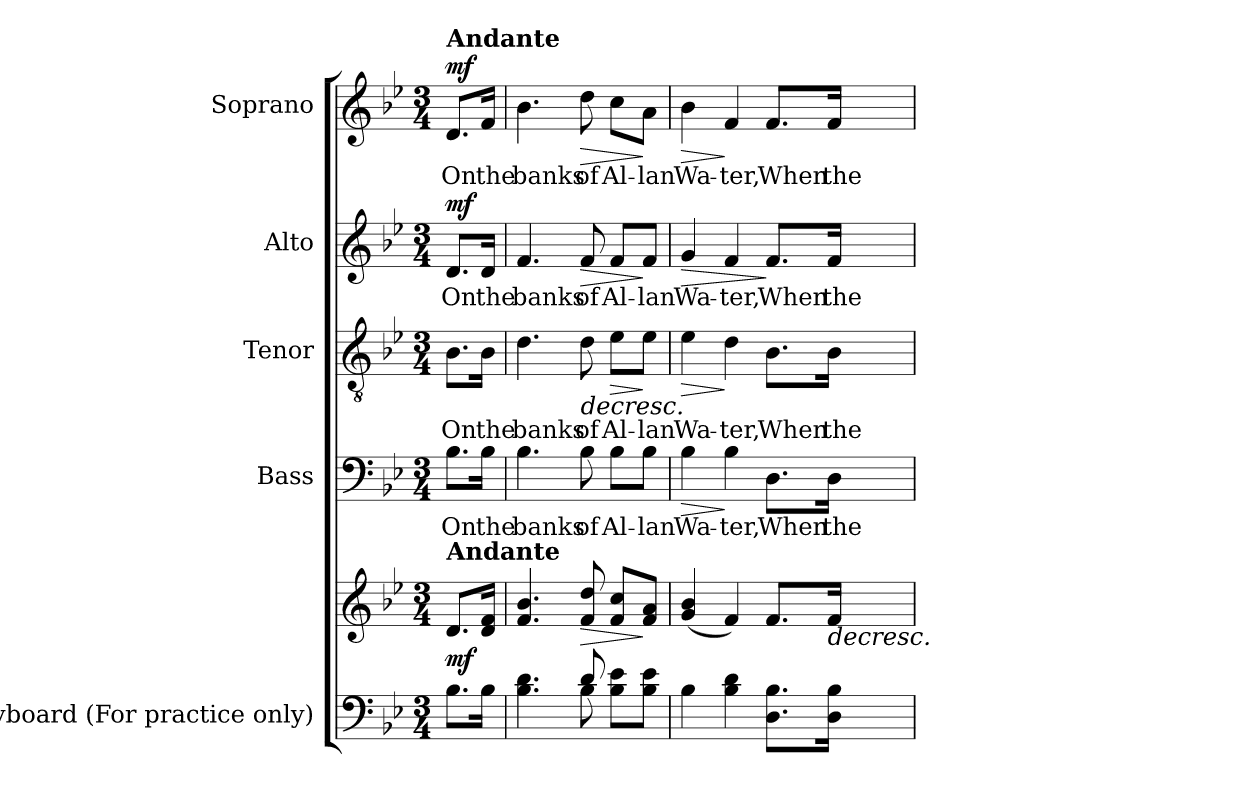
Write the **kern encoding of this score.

**kern	**kern	**dynam	**kern	**text	**dynam	**kern	**text	**dynam	**kern	**text	**dynam	**kern	**text	**dynam
*part5	*part5	*part5	*part4	*part4	*part4	*part3	*part3	*part3	*part2	*part2	*part2	*part1	*part1	*part1
*staff6	*staff5	*staff5/6	*staff4	*staff4	*staff4	*staff3	*staff3	*staff3	*staff2	*staff2	*staff2	*staff1	*staff1	*staff1
*I"Keyboard (For practice only)	*	*	*I"Bass	*	*	*I"Tenor	*	*	*I"Alto	*	*	*I"Soprano	*	*
*I'Kbd.	*	*	*I'B.	*	*	*I'T.	*	*	*I'A.	*	*	*I'S.	*	*
!!LO:PB:g=z
*clefF4	*clefG2	*	*clefF4	*	*	*clefGv2	*	*	*clefG2	*	*	*clefG2	*	*
*	*	*	*	*	*	*ITrd7c12	*	*	*	*	*	*	*	*
*k[b-e-]	*k[b-e-]	*	*k[b-e-]	*	*	*k[b-e-]	*	*	*k[b-e-]	*	*	*k[b-e-]	*	*
*B-:	*B-:	*	*B-:	*	*	*B-:	*	*	*B-:	*	*	*B-:	*	*
*M3/4	*M3/4	*	*M3/4	*	*	*M3/4	*	*	*M3/4	*	*	*M3/4	*	*
*MM80	*MM90	*	*MM80	*	*	*MM80	*	*	*MM80	*	*	*MM90	*	*
=1	=1	=1	=1	=1	=1	=1	=1	=1	=1	=1	=1	=1	=1	=1
!	!	!	!	!LO:LY:b:color=#000000	!	!	!	!	!	!	!	!	!	!
!	!	!	!	!	!	!	!LO:LY:b:color=#000000	!	!	!	!	!	!	!
!	!	!	!	!	!	!	!	!	!	!LO:LY:b:color=#000000	!	!	!	!
!	!	!	!	!	!	!	!	!	!	!	!	!LO:TX:a:B:t=Andante	!	!
!	!LO:TX:a:B:t=Andante	!	!	!	!	!	!	!	!	!	!	!	!	!
!	!	!	!	!	!	!	!	!	!	!	!	!	!LO:LY:b:color=#000000	!
8.B-i\L	8.di/L	mf	8.B-i\L	On	.	8.BB-i\L	On	mf mf	8.di/L	On	mf	8.di/L	On	mf
!	!	!	!	!LO:LY:b:color=#000000	!	!	!	!	!	!	!	!	!	!
!	!	!	!	!	!	!	!LO:LY:b:color=#000000	!	!	!	!	!	!	!
!	!	!	!	!	!	!	!	!	!	!LO:LY:b:color=#000000	!	!	!	!
!	!	!	!	!	!	!	!	!	!	!	!	!	!LO:LY:b:color=#000000	!
16B-i\Jk	16di/ 16fiJk	.	16B-i\Jk	the	.	16BB-i\Jk	the	.	16di/Jk	the	.	16fi/Jk	the	.
=2	=2	=2	=2	=2	=2	=2	=2	=2	=2	=2	=2	=2	=2	=2
*^	*	*	*	*	*	*	*	*	*	*	*	*	*	*
!	!	!	!	!	!LO:LY:b:color=#000000	!	!	!	!	!	!	!	!	!	!
!	!	!	!	!	!	!	!	!LO:LY:b:color=#000000	!	!	!	!	!	!	!
!	!	!	!	!	!	!	!	!	!	!	!LO:LY:b:color=#000000	!	!	!	!
!	!	!	!	!	!	!	!	!	!	!	!	!	!	!LO:LY:b:color=#000000	!
4.B-i\ 4.di	4.ryy	4.fi/ 4.b-i	.	4.B-i\	banks	.	4.Di\	banks	.	4.fi/	banks	.	4.b-i\	banks	.
!	!	!	!LO:HP:b	!	!	!	!	!	!	!	!	!	!	!	!
!	!	!	!	!	!LO:LY:b:color=#000000	!	!	!	!	!	!	!	!	!	!
!	!	!	!	!	!	!	!	!LO:LY:b:color=#000000	!LO:HP:b	!	!	!	!	!	!
!	!	!	!	!	!	!	!	!	!	!	!LO:LY:b:color=#000000	!LO:HP:b	!	!	!
!	!	!	!	!	!	!	!	!	!	!	!	!	!	!LO:LY:b:color=#000000	!LO:HP:b
8di/	8B-i\	8fi/ 8ddi	>	8B-i\	of	.	8Di\	of	>	8fi/	of	>	8ddi\	of	>
!	!	!	!	!	!LO:LY:b:color=#000000	!	!	!	!	!	!	!	!	!	!
!	!	!	!	!	!	!	!	!LO:LY:b:color=#000000	!LO:HP:b	!	!	!	!	!	!
!	!	!	!	!	!	!	!	!	!	!	!LO:LY:b:color=#000000	!	!	!	!
!	!	!	!	!	!	!	!	!	!	!	!	!	!	!LO:LY:b:color=#000000	!
8B-i\ 8e-iL	4ryy	8fi/ 8cciL	.	8B-i\L	Al-	.	8E-i\L	Al-	>	8fi/L	Al-	.	8cci\L	Al-	.
!	!	!	!	!	!LO:LY:b:color=#000000	!	!	!	!	!	!	!	!	!	!
!	!	!	!	!	!	!	!	!LO:LY:b:color=#000000	!	!	!	!	!	!	!
!	!	!	!	!	!	!	!	!	!	!	!LO:LY:b:color=#000000	!	!	!	!
!	!	!	!	!	!	!	!	!	!	!	!	!	!	!LO:LY:b:color=#000000	!
8B-i\ 8e-iJ	.	8fi/ 8aiJ	]	8B-i\J	-lan	.	8E-i\J	-lan	] ]	8fi/J	-lan	]	8ai\J	-lan	]
*v	*v	*	*	*	*	*	*	*	*	*	*	*	*	*	*
=3	=3	=3	=3	=3	=3	=3	=3	=3	=3	=3	=3	=3	=3	=3
!	!	!	!	!LO:LY:b:color=#000000	!LO:HP:b	!	!	!	!	!	!	!	!	!
!	!	!	!	!	!	!	!LO:LY:b:color=#000000	!LO:HP:b	!	!	!	!	!	!
!	!	!	!	!	!	!	!	!	!	!LO:LY:b:color=#000000	!LO:HP:b	!	!	!
!	!	!	!	!	!	!	!	!	!	!	!	!	!LO:LY:b:color=#000000	!LO:HP:b
4B-i\	(4gi/ 4b-i	.	4B-i\	Wa-	>	4E-i\	Wa-	>	4gi/	Wa-	>	4b-i\	Wa-	>
!	!	!	!	!LO:LY:b:color=#000000	!	!	!	!	!	!	!	!	!	!
!	!	!	!	!	!	!	!LO:LY:b:color=#000000	!	!	!	!	!	!	!
!	!	!	!	!	!	!	!	!	!	!LO:LY:b:color=#000000	!	!	!	!
!	!	!	!	!	!	!	!	!	!	!	!	!	!LO:LY:b:color=#000000	!
4B-i\ 4di	4fi/)	]	4B-i\	-ter,	]	4Di\	-ter,	]	4fi/	-ter,	.	4fi/	-ter,	]
!	!	!	!	!LO:LY:b:color=#000000	!	!	!	!	!	!	!	!	!	!
!	!	!	!	!	!	!	!LO:LY:b:color=#000000	!	!	!	!	!	!	!
!	!	!	!	!	!	!	!	!	!	!LO:LY:b:color=#000000	!	!	!	!
!	!	!	!	!	!	!	!	!	!	!	!	!	!LO:LY:b:color=#000000	!
8.Di\ 8.B-iL	8.fi/L	.	8.Di\L	When	.	8.BB-i\L	When	.	8.fi/L	When	]	8.fi/L	When	.
!	!	!LO:HP:b	!	!	!	!	!	!	!	!	!	!	!	!
!	!	!	!	!LO:LY:b:color=#000000	!	!	!	!	!	!	!	!	!	!
!	!	!	!	!	!	!	!LO:LY:b:color=#000000	!	!	!	!	!	!	!
!	!	!	!	!	!	!	!	!	!	!LO:LY:b:color=#000000	!	!	!	!
!	!	!	!	!	!	!	!	!	!	!	!	!	!LO:LY:b:color=#000000	!
16Di\ 16B-iJk	16fi/Jk	>	16Di\Jk	the	.	16BB-i\Jk	the	.	16fi/Jk	the	.	16fi/Jk	the	.
=	=	=	=	=	=	=	=	=	=	=	=	=	=	=
*-	*-	*-	*-	*-	*-	*-	*-	*-	*-	*-	*-	*-	*-	*-
